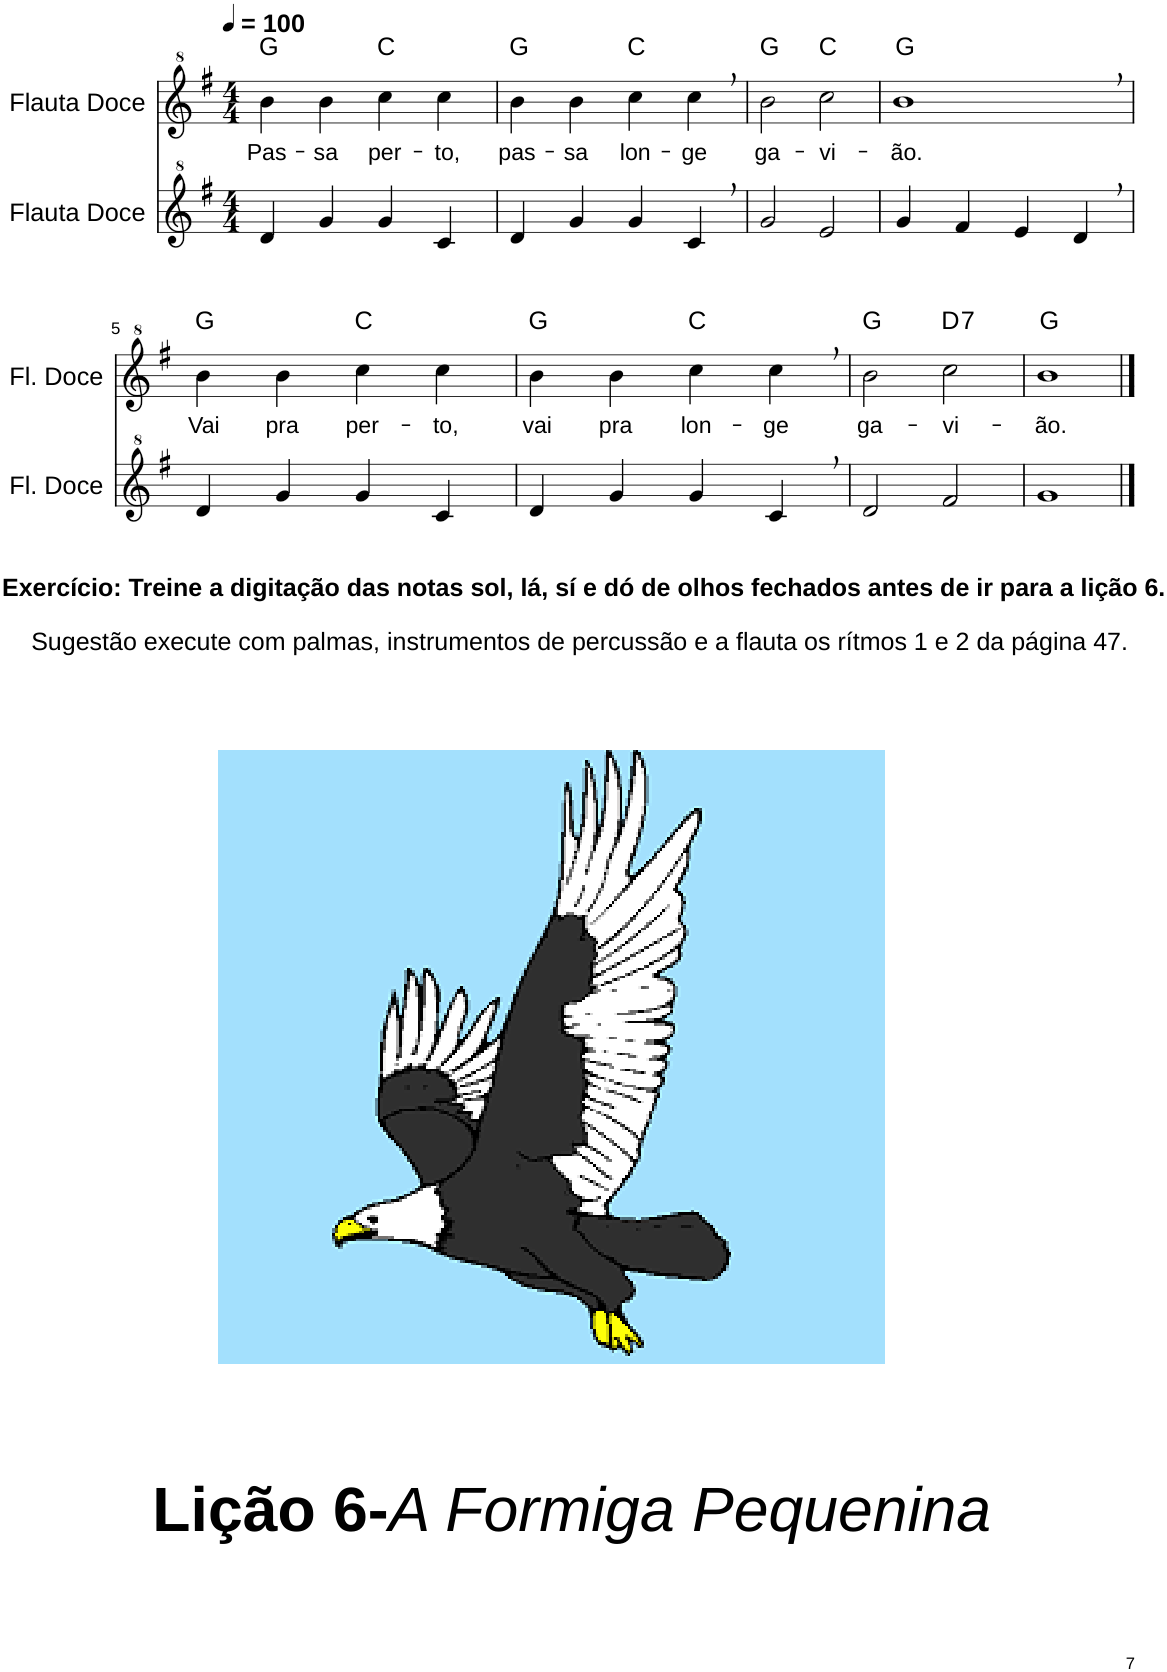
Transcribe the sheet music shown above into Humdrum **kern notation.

**kern	**kern	**text	**harte
*part2	*part1	*part1	*part1
*staff2	*staff1	*staff1	*
*I"Flauta Doce	*I"Flauta Doce	*	*
*I'Fl. Doce	*I'Fl. Doce	*	*
!!LO:PB:g=z
*clefG^2	*clefG^2	*	*
*k[f#]	*k[f#]	*	*
*M4/4	*M4/4	*	*
*MM100	*MM100	*	*
=1	=1	=1	=1
!	!	!LO:LY:b	!
4dd/	4bb\	Pas-	G:maj
!	!	!LO:LY:b	!
4gg/	4bb\	-sa	.
!	!	!LO:LY:b	!
4gg/	4ccc\	per-	C:maj
!	!	!LO:LY:b	!
4cc/	4ccc\	-to,	.
=2	=2	=2	=2
!	!	!LO:LY:b	!
4dd/	4bb\	pas-	G:maj
!	!	!LO:LY:b	!
4gg/	4bb\	-sa	.
!	!	!LO:LY:b	!
4gg/	4ccc\	lon-	C:maj
!	!	!LO:LY:b	!
4cc,/	4ccc,\	-ge	.
=3	=3	=3	=3
!	!	!LO:LY:b	!
2gg/	2bb\	ga-	G:maj
!	!	!LO:LY:b	!
2ee/	2ccc\	-vi-	C:maj
=4	=4	=4	=4
!	!	!LO:LY:b	!
4gg/	1bb,	-ão.	G:maj
4ff#/	.	.	.
4ee/	.	.	.
4dd,/	.	.	.
!!LO:LB:g=z
=5	=5	=5	=5
!LO:TX:b:B:t=Lição 6-	!	!	!
!LO:TX:b:i:t=A Formiga Pequenina	!	!	!
!LO:TX:b:t=Exercício&colon; Treine a digitação das notas sol, lá, sí e dó de olhos fechados antes de ir para a lição 6.	!	!	!
!LO:TX:b:t=Sugestão execute com palmas, instrumentos de percussão e a flauta os rítmos 1 e 2 da página 47.	!	!	!
!LO:TX:b:t=Fig. 23	!	!	!
!LO:TX:b:t=Fig.23	!	!	!
!	!	!LO:LY:b	!
4dd/	4bb\	Vai	G:maj
!	!	!LO:LY:b	!
4gg/	4bb\	pra	.
!	!	!LO:LY:b	!
4gg/	4ccc\	per-	C:maj
!	!	!LO:LY:b	!
4cc/	4ccc\	-to,	.
=6	=6	=6	=6
!	!	!LO:LY:b	!
4dd/	4bb\	vai	G:maj
!	!	!LO:LY:b	!
4gg/	4bb\	pra	.
!	!	!LO:LY:b	!
4gg/	4ccc\	lon-	C:maj
!	!	!LO:LY:b	!
4cc,/	4ccc,\	-ge	.
=7	=7	=7	=7
!	!	!LO:LY:b	!
2dd/	2bb\	ga-	G:maj
!	!	!LO:LY:b	!LO:H:kt=7
2ff#/	2ccc\	-vi-	D:7
=8	=8	=8	=8
!	!	!LO:LY:b	!
1gg	1bb	-ão.	G:maj
==	==	==	==
*-	*-	*-	*-
